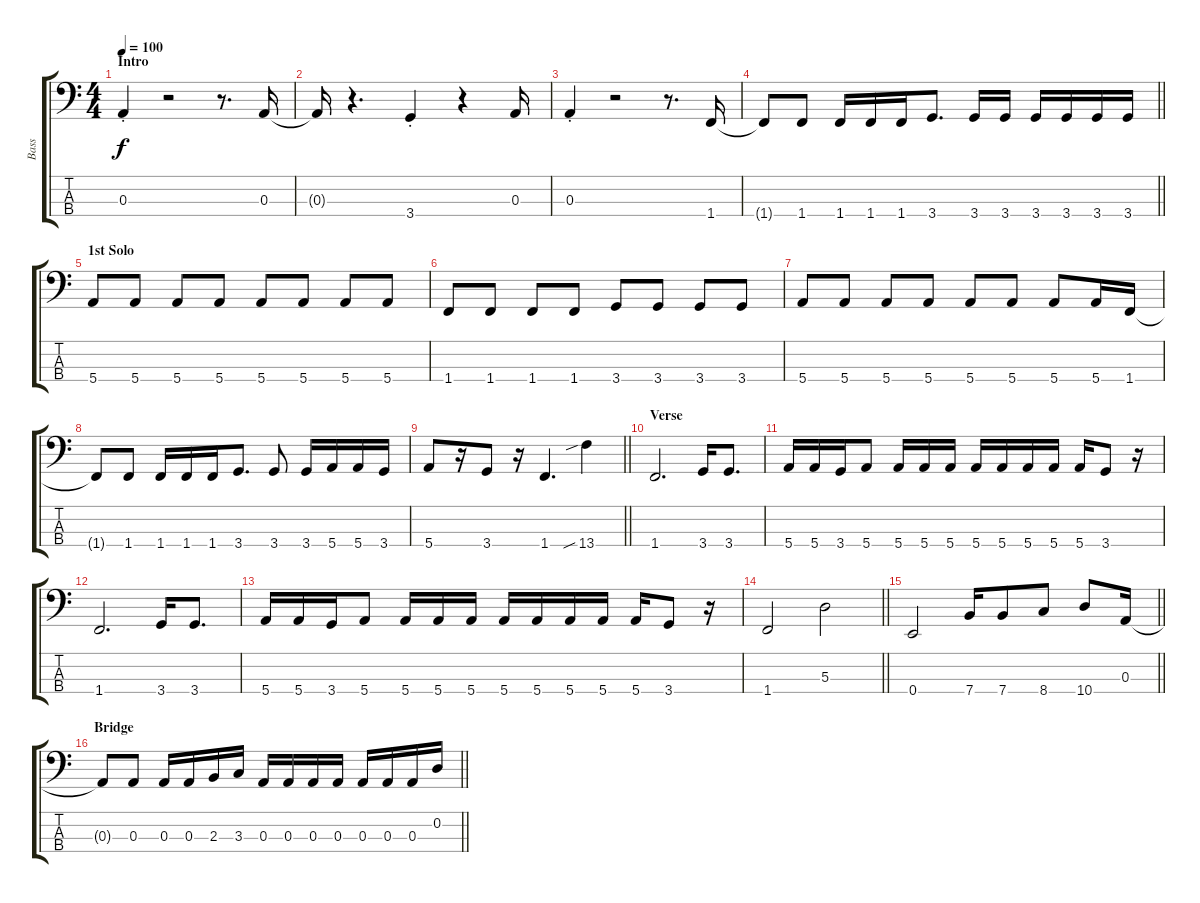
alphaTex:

\track ("Bass" "Bass") {instrument electricbassfinger}
\staff {score tabs}
\tuning (G2 D2 A1 E1) {hide}
\ts (4 4)
\section ("" "Intro")
\tempo 100
\clef f4
\ks c
0.3{st}.4{dy f instrument electricbassfinger} r.2 r.8{d} 0.3.16 |
0.3{t}.16 r.4{d} 3.4{st}.4 r.4 0.3.16 |
0.3{st}.4 r.2 r.8{d} 1.4.16 |
\barLineRight lightlight
1.4{t}.8 1.4.8 1.4.16 1.4.16 1.4.16 3.4.8{d} 3.4.16 3.4.16 3.4.16 3.4.16 3.4.16 3.4.16 |
\section ("" "1st Solo")
5.4.8 5.4.8 5.4.8 5.4.8 5.4.8 5.4.8 5.4.8 5.4.8 |
1.4.8 1.4.8 1.4.8 1.4.8 3.4.8 3.4.8 3.4.8 3.4.8 |
5.4.8 5.4.8 5.4.8 5.4.8 5.4.8 5.4.8 5.4.8 5.4.16 1.4.16 |
1.4{t}.8 1.4.8 1.4.16 1.4.16 1.4.16 3.4.8{d} 3.4.8 3.4.16 5.4.16 5.4.16 3.4.16 |
\barLineRight lightlight
5.4.8 r.16 3.4.8 r.16 1.4.4{d} 13.4{sib}.4 |
\section ("" "Verse")
1.4.2{d} 3.4.16 3.4.8{d} |
5.4.16 5.4.16 3.4.16 5.4.8 5.4.16 5.4.16 5.4.16 5.4.16 5.4.16 5.4.16 5.4.16 5.4.16 3.4.8 r.16 |
1.4.2{d} 3.4.16 3.4.8{d} |
5.4.16 5.4.16 3.4.16 5.4.8 5.4.16 5.4.16 5.4.16 5.4.16 5.4.16 5.4.16 5.4.16 5.4.16 3.4.8 r.16 |
\barLineRight lightlight
1.4.2 5.3.2 |
\barLineRight lightlight
0.4.2 7.4.16 7.4.8 8.4.8 10.4.8 0.3.16 |
\section ("" "Bridge")
\barLineRight lightlight
0.3{t}.8 0.3.8 0.3.16 0.3.16 2.3.16 3.3.16 0.3.16 0.3.16 0.3.16 0.3.16 0.3.16 0.3.16 0.3.16 0.2.16
